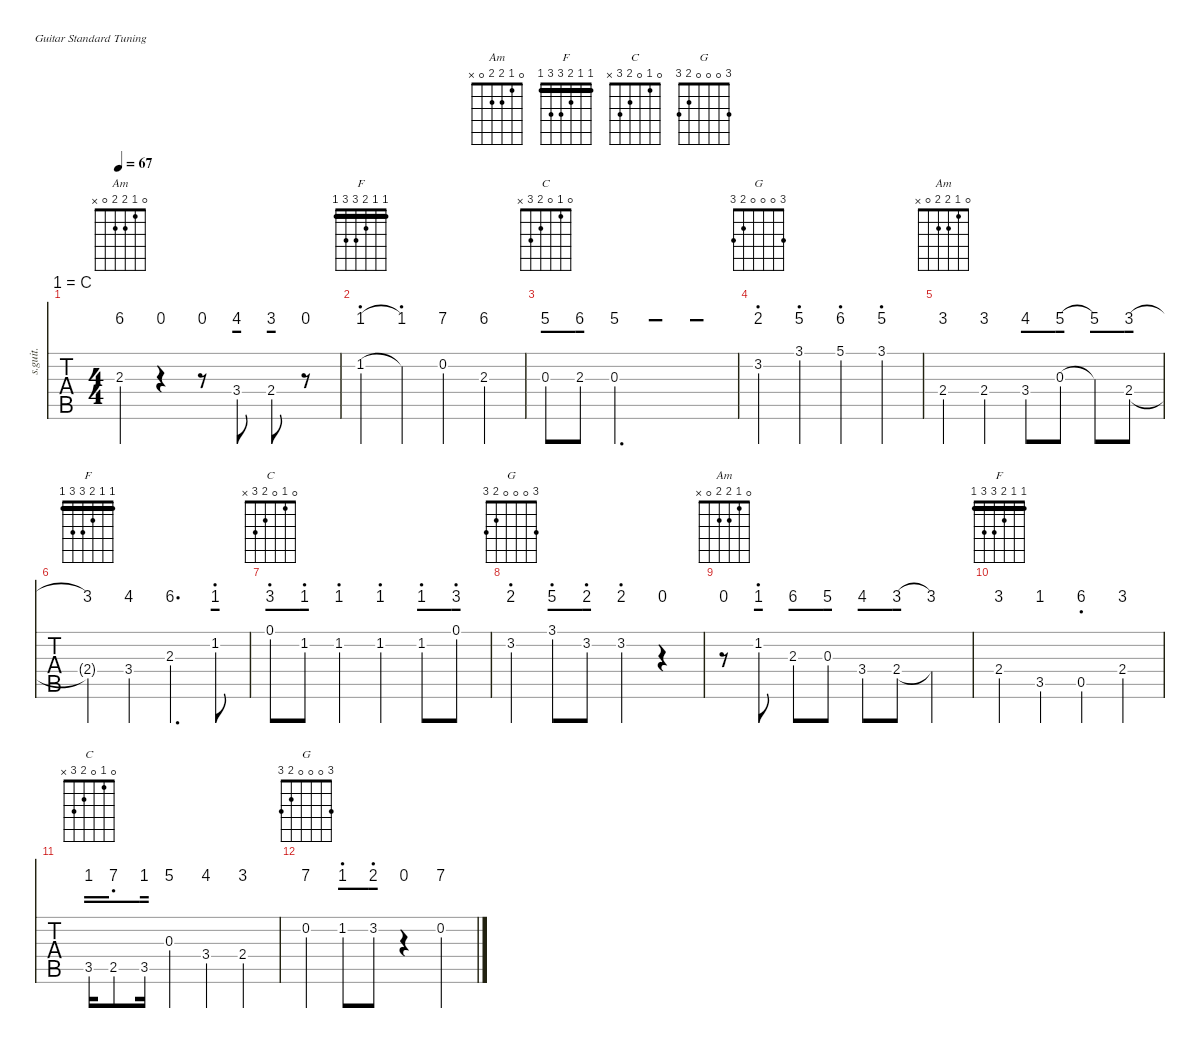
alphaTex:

\defaultSystemsLayout 4
\hideDynamics
\bracketExtendMode nobrackets
\chordDiagramsInScore
\track ("Steel Guitar" "s.guit.") {defaultSystemsLayout 4 instrument acousticguitarsteel}
\staff {tabs numbered}
\tuning (E4 B3 G3 D3 A2 E2)
\chord ("Am" 0 1 2 2 0 x) {showfingering false}
\chord ("F" 1 1 2 3 3 1) {showfingering false barre (1 1)}
\chord ("C" 0 1 0 2 3 x) {showfingering false}
\chord ("G" 3 0 0 0 2 3) {showfingering false}
\ts (4 4)
\tempo 67
\clef g2
\ks c
2.3.4{ch "Am" dy mf instrument acousticguitarsteel} r.4 r.8 3.4.8 2.4.8 r.8 |
1.2.4{ch "F"} 1.2{t}.4 0.2.4 2.3.4 |
0.3.8{ch "C"} 2.3.8 0.3.2{d} |
3.2.4{ch "G"} 3.1.4 5.1.4 3.1.4 |
2.4.4{ch "Am"} 2.4.4 3.4.8 0.3.8 0.3{t}.8 2.4.8 |
2.4{t}.4{ch "F"} 3.4.4 2.3.4{d} 1.2.8 |
0.1.8{ch "C"} 1.2.8 1.2.4 1.2.4 1.2.8 0.1.8 |
3.2.4{ch "G"} 3.1.8 3.2.8 3.2.4 r.4 |
r.8{ch "Am"} 1.2.8 2.3.8 0.3.8 3.4.8 2.4.8 2.4{t}.4 |
2.4.4{ch "F"} 3.5.4 0.5.4 2.4.4 |
3.5.16{ch "C"} 2.5.8 3.5.16 0.3.4 3.4.4 2.4.4 |
0.2.4{ch "G"} 1.2.8 3.2.8 r.4 0.2.4
